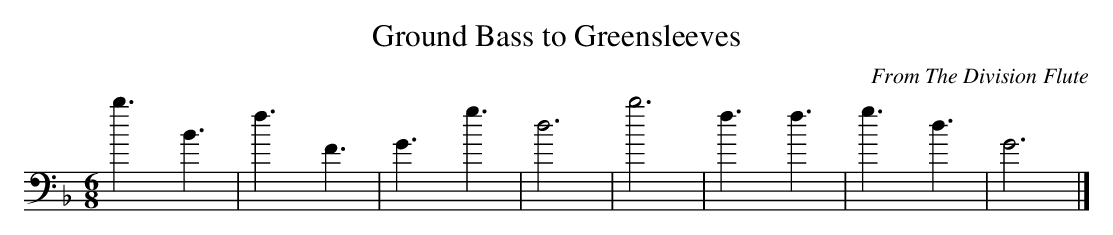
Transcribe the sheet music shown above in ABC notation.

X:1
T:Ground Bass to Greensleeves
C:From The Division Flute
M:6/8
L:1/8
K:G dorian bass
 b3 B3 | f3 F3 | G3 g3 | d6 | b6 | f3 f3 | g3 d3 | G6 |]
